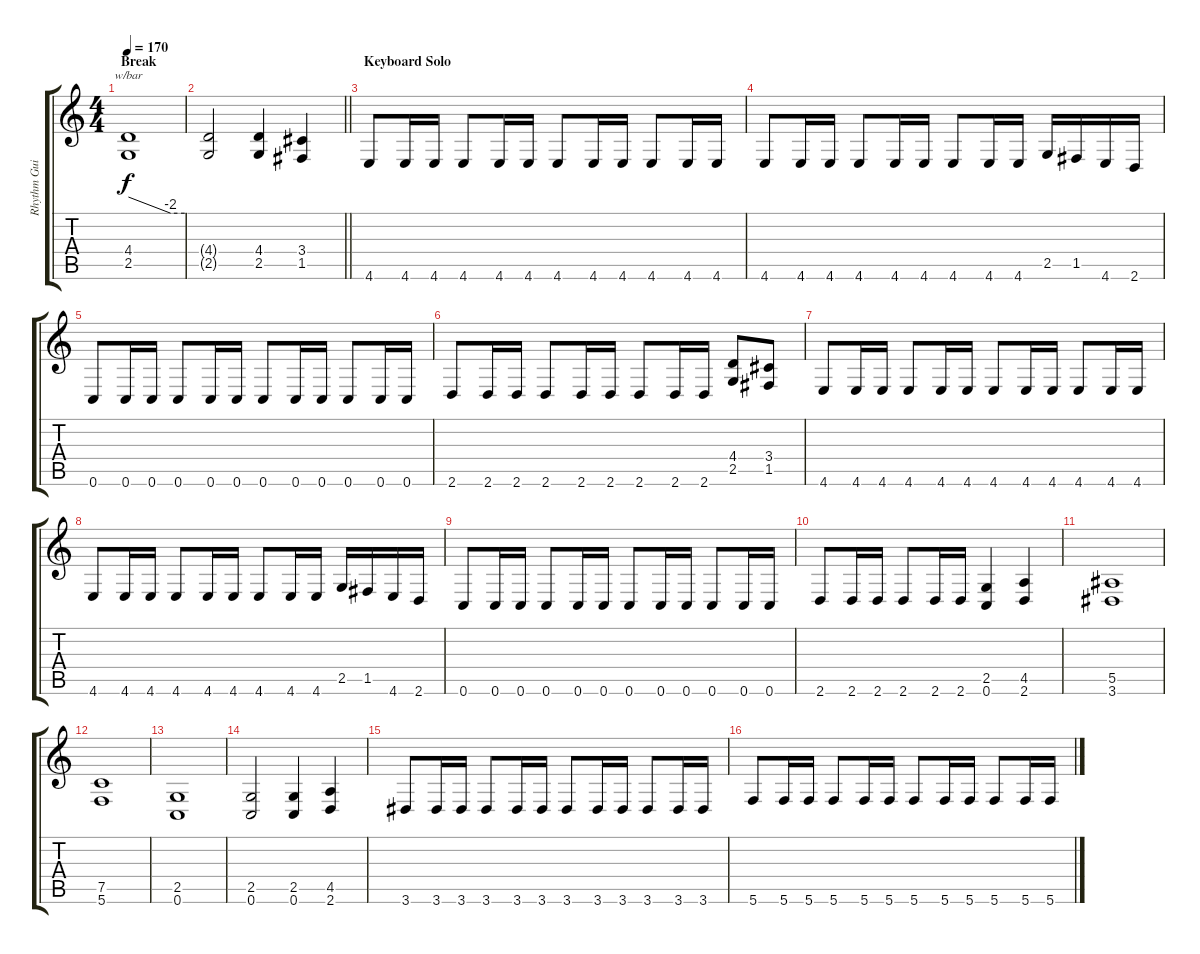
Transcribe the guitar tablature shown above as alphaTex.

\track ("Rhythm Guitar" "Rhythm Gui") {instrument distortionguitar}
\staff {score tabs}
\tuning (C4 G3 Eb3 Bb2 F2 C2) {hide}
\ts (4 4)
\section ("" "Break")
\tempo 170
\clef g2
\ks c
(4.4 2.5).1{tbe (custom default 0 0 45 -8 60 -8) dy f} |
\barLineRight lightlight
(4.4{t} 2.5{t}).2 (4.4 2.5).4 (3.4 1.5).4 |
\section ("" "Keyboard Solo")
4.6.8 4.6.16 4.6.16 4.6.8 4.6.16 4.6.16 4.6.8 4.6.16 4.6.16 4.6.8 4.6.16 4.6.16 |
4.6.8 4.6.16 4.6.16 4.6.8 4.6.16 4.6.16 4.6.8 4.6.16 4.6.16 2.5.16 1.5.16 4.6.16 2.6.16 |
0.6.8 0.6.16 0.6.16 0.6.8 0.6.16 0.6.16 0.6.8 0.6.16 0.6.16 0.6.8 0.6.16 0.6.16 |
2.6.8 2.6.16 2.6.16 2.6.8 2.6.16 2.6.16 2.6.8 2.6.16 2.6.16 (4.4 2.5).8 (3.4 1.5).8 |
4.6.8 4.6.16 4.6.16 4.6.8 4.6.16 4.6.16 4.6.8 4.6.16 4.6.16 4.6.8 4.6.16 4.6.16 |
4.6.8 4.6.16 4.6.16 4.6.8 4.6.16 4.6.16 4.6.8 4.6.16 4.6.16 2.5.16 1.5.16 4.6.16 2.6.16 |
0.6.8 0.6.16 0.6.16 0.6.8 0.6.16 0.6.16 0.6.8 0.6.16 0.6.16 0.6.8 0.6.16 0.6.16 |
2.6.8 2.6.16 2.6.16 2.6.8 2.6.16 2.6.16 (2.5 0.6).4 (4.5 2.6).4 |
(5.5 3.6).1 |
(7.5 5.6).1 |
(2.5 0.6).1 |
(2.5 0.6).2 (2.5 0.6).4 (4.5 2.6).4 |
3.6.8 3.6.16 3.6.16 3.6.8 3.6.16 3.6.16 3.6.8 3.6.16 3.6.16 3.6.8 3.6.16 3.6.16 |
5.6.8 5.6.16 5.6.16 5.6.8 5.6.16 5.6.16 5.6.8 5.6.16 5.6.16 5.6.8 5.6.16 5.6.16
